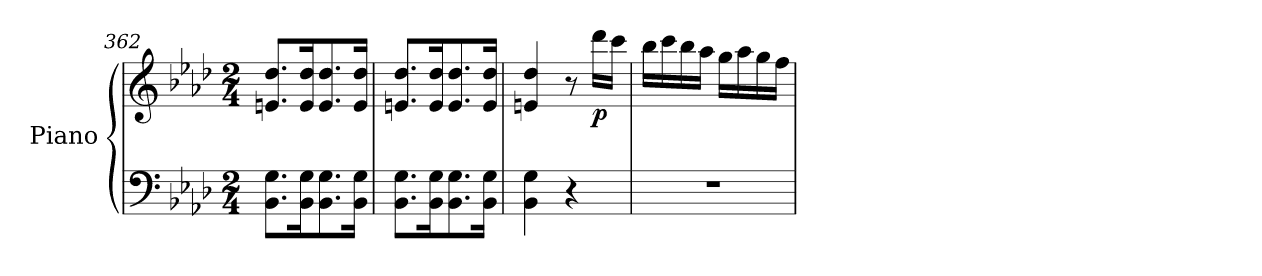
**kern	**kern	**dynam
*part1	*part1	*part1
*staff2	*staff1	*staff1/2
*I"Piano	*	*
*I'Pno.	*	*
*clefF4	*clefG2	*
*k[b-e-a-d-]	*k[b-e-a-d-]	*
*M2/4	*M2/4	*
=362	=362	=362
8.BB-\ 8.G\L	8.en/ 8.dd-/L	.
16BB-\ 16G\K	16e/ 16dd-/K	.
8.BB-\ 8.G\	8.e/ 8.dd-/	.
16BB-\ 16G\Jk	16e/ 16dd-/Jk	.
=363	=363	=363
8.BB-\ 8.G\L	8.en/ 8.dd-/L	.
16BB-\ 16G\K	16e/ 16dd-/K	.
8.BB-\ 8.G\	8.e/ 8.dd-/	.
16BB-\ 16G\Jk	16e/ 16dd-/Jk	.
=364	=364	=364
4BB-\ 4G\	4en/ 4dd-/	.
4r	8r	.
*	*MM140	*
!	!	!LO:DY:b
.	16ddd-\LL	p
.	16ccc\JJ	.
=365	=365	=365
2r	16bb-\LL	.
.	16ccc\	.
.	16bb-\	.
.	16aa-\JJ	.
.	16gg\LL	.
.	16aa-\	.
.	16gg\	.
.	16ff\JJ	.
=	=	=
*-	*-	*-
